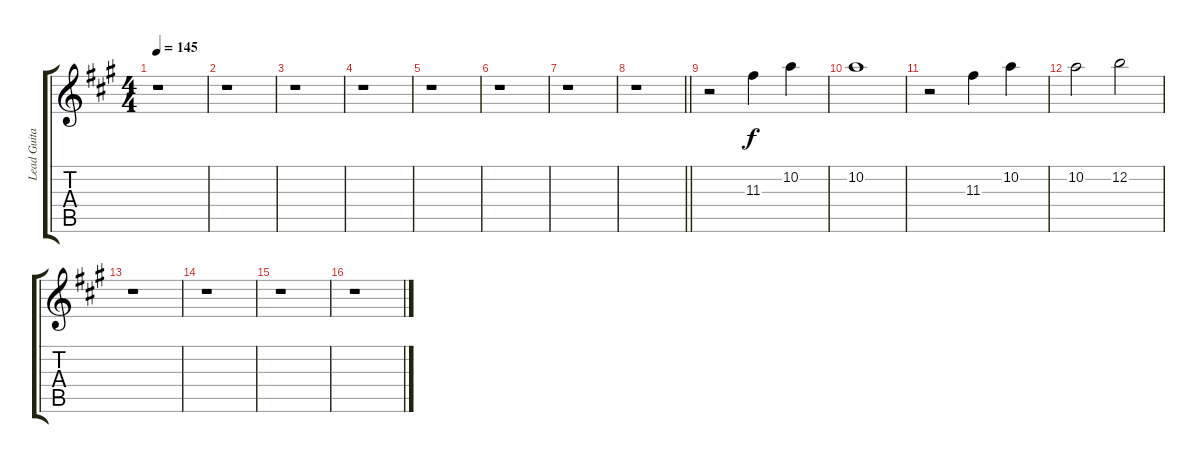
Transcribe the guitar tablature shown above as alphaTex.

\track ("Lead Guitar 2" "Lead Guita") {instrument overdrivenguitar}
\staff {score tabs}
\tuning (E4 B3 G3 D3 A2 E2) {hide}
\ts (4 4)
\tempo 145
\clef g2
\ks f#minor
r.1{dy f} |
r.1 |
r.1 |
r.1 |
r.1 |
r.1 |
r.1 |
\barLineRight lightlight
r.1 |
r.2 11.3.4 10.2.4 |
10.2.1 |
r.2 11.3.4 10.2.4 |
10.2.2 12.2.2 |
r.1 |
r.1 |
r.1 |
r.1
